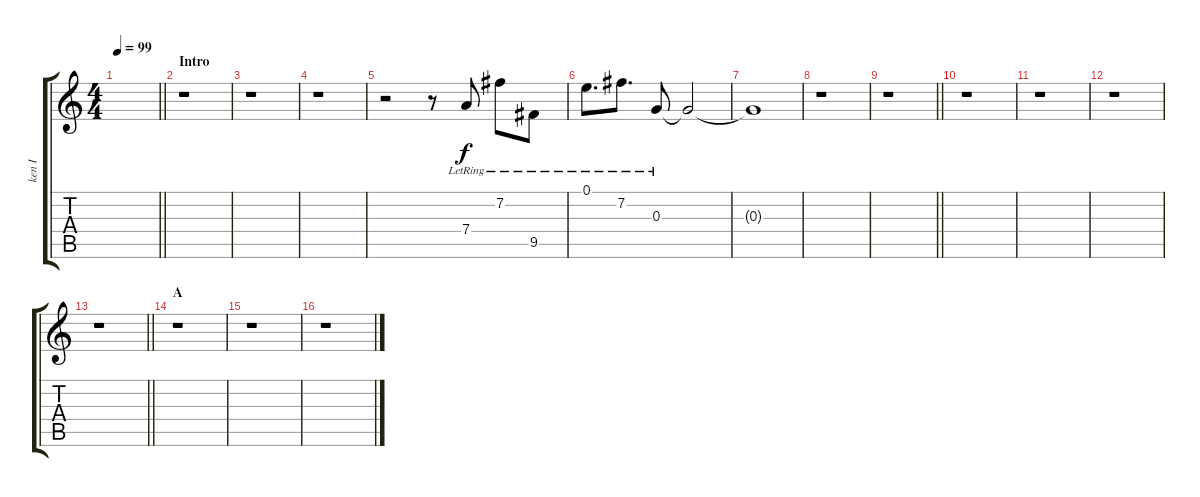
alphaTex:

\track ("ken I" "ken I") {instrument electricguitarclean}
\staff {score tabs}
\tuning (E4 B3 G3 D3 A2 E2) {hide}
\ts (4 4)
\tempo 99
\clef g2
\barLineRight lightlight
\ks c
|
\section ("" "Intro")
r.1 |
r.1 |
r.1 |
r.2 r.8 7.4{lr}.8 7.2{lr}.8 9.5{lr}.8 |
0.1{lr}.8{d} 7.2{lr}.8{d} 0.3{lr}.8 0.3{t}.2 |
0.3{t}.1 |
r.1 |
\barLineRight lightlight
r.1 |
r.1 |
r.1 |
r.1 |
\barLineRight lightlight
r.1 |
\section ("" "A")
r.1 |
r.1 |
r.1
